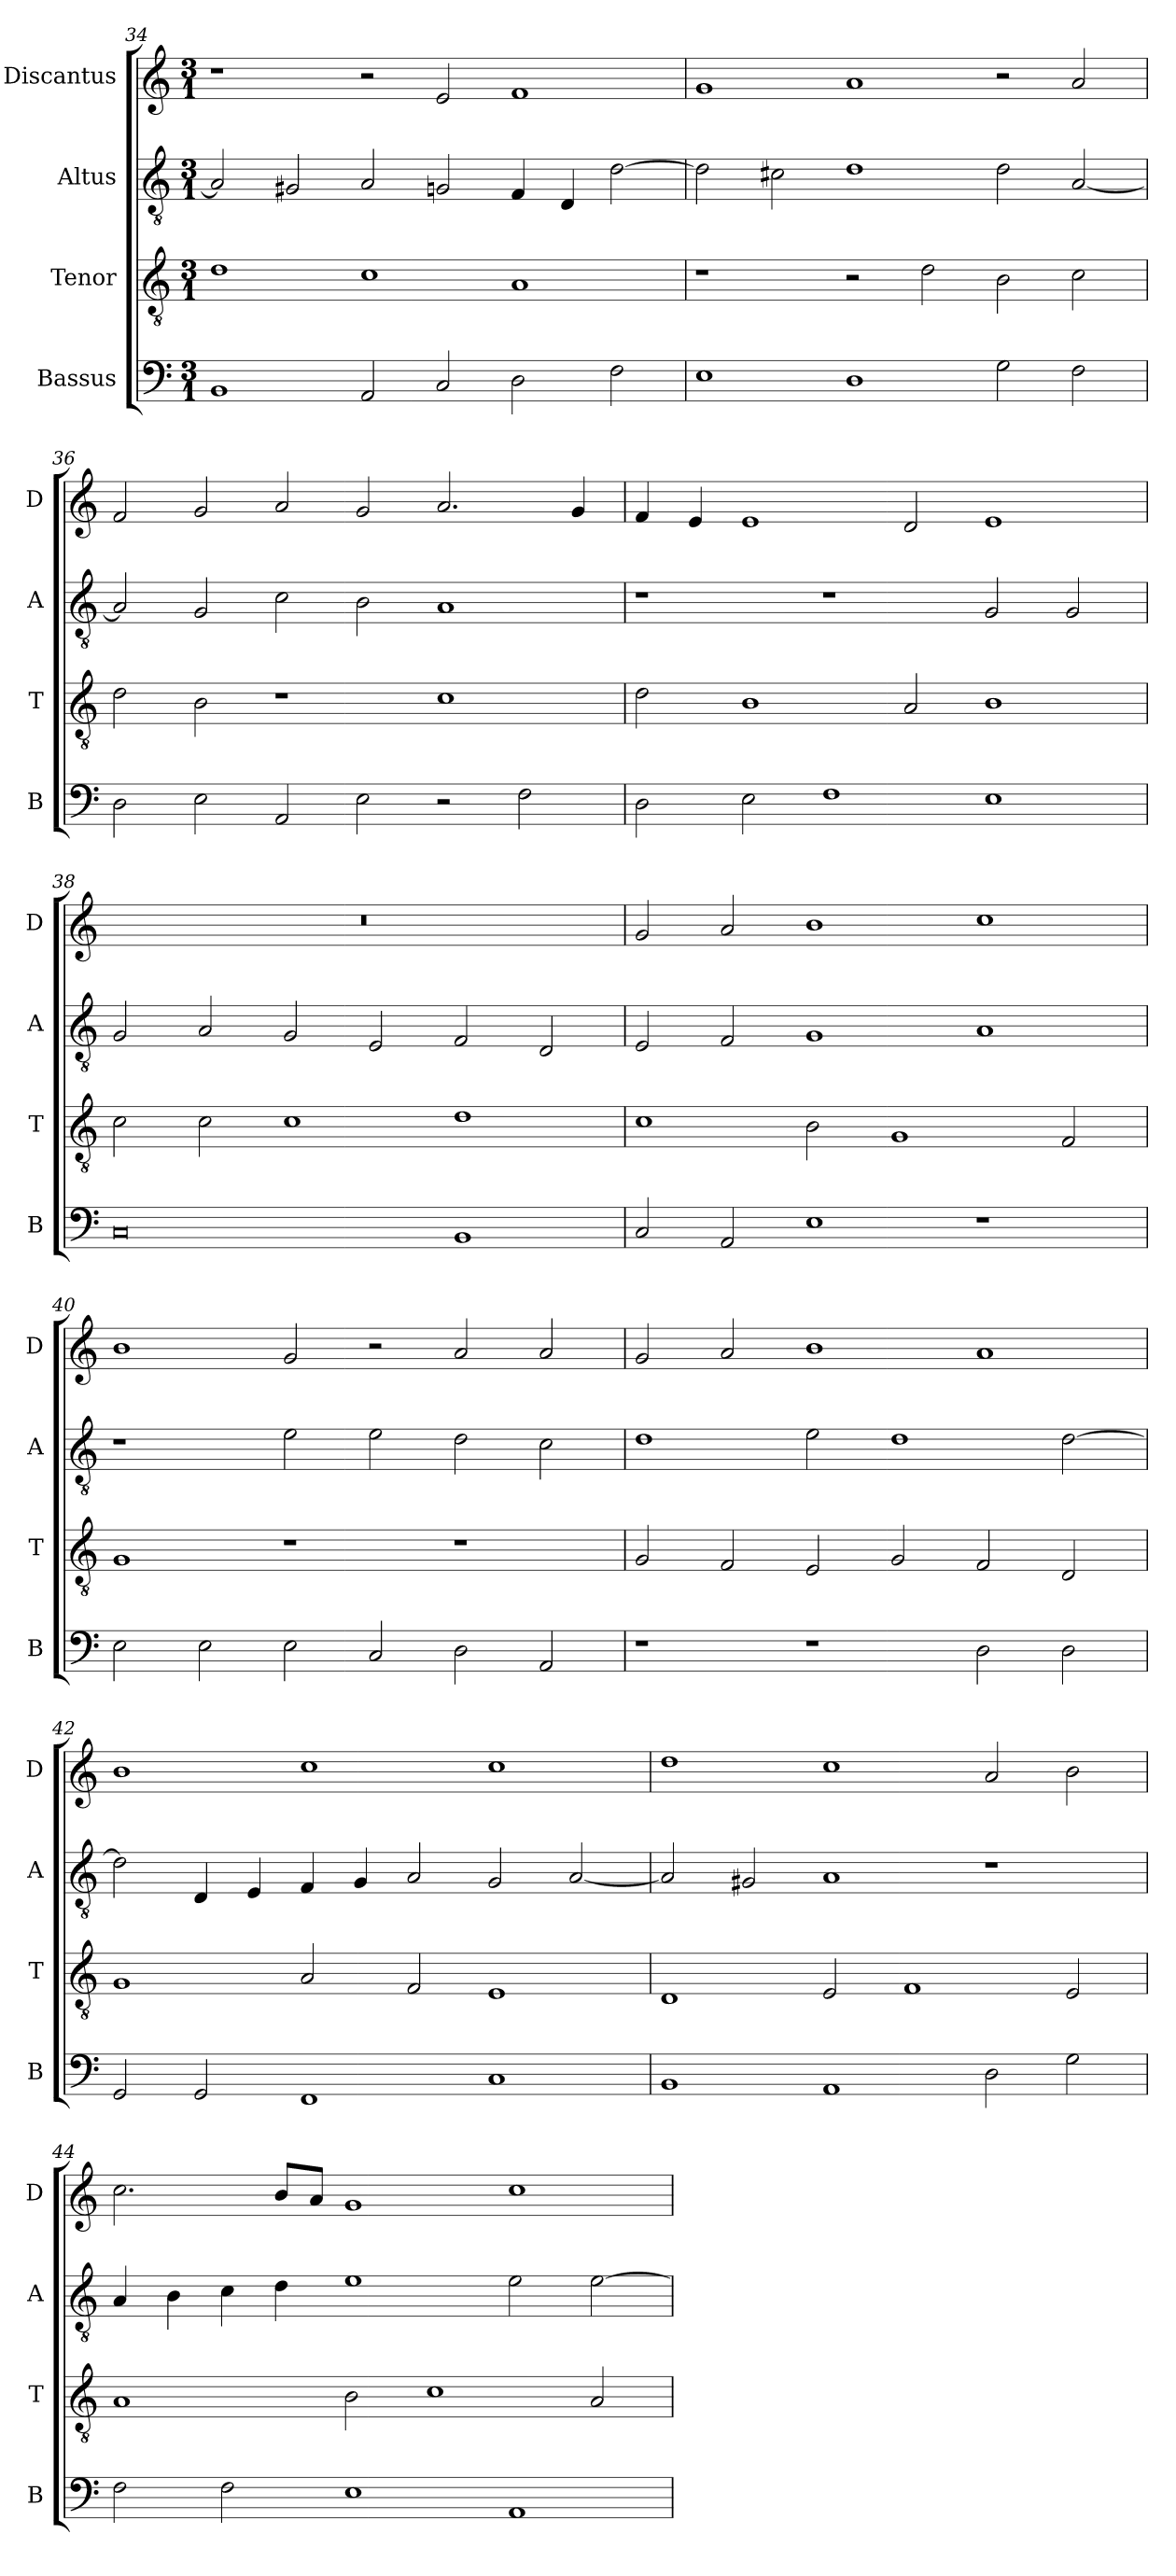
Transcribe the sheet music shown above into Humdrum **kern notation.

**kern	**kern	**kern	**kern
*part4	*part3	*part2	*part1
*staff4	*staff3	*staff2	*staff1
*I"Bassus	*I"Tenor	*I"Altus	*I"Discantus
*I'B	*I'T	*I'A	*I'D
*clefF4	*clefGv2	*clefGv2	*clefG2
*k[]	*k[]	*k[]	*k[]
*M3/1	*M3/1	*M3/1	*M3/1
=34	=34	=34	=34
1BB	1d	2A/]	1r
.	.	2G#X/	.
2AA/	1c	2A/	2r
2C/	.	2Gn/	2e/
2D\	1A	4F/	1f
.	.	4D/	.
2F\	.	[2d\	.
=35	=35	=35	=35
1E	1r	2d\]	1g
.	.	2c#X\	.
1D	2r	1d	1a
.	2d\	.	.
2G\	2B\	2d\	2r
2F\	2c\	[2A/	2a/
=36	=36	=36	=36
2D\	2d\	2A/]	2f/
2E\	2B\	2G/	2g/
2AA/	1r	2c\	2a/
2E\	.	2B\	2g/
2r	1c	1A	2.a/
2F\	.	.	.
.	.	.	4g/
=37	=37	=37	=37
2D\	2d\	1r	4f/
.	.	.	4e/
2E\	1B	.	1e
1F	.	1r	.
.	2A/	.	2d/
1E	1B	2G/	1e
.	.	2G/	.
=38	=38	=38	=38
0C	2c\	2G/	0.r
.	2c\	2A/	.
.	1c	2G/	.
.	.	2E/	.
1BB	1d	2F/	.
.	.	2D/	.
=39	=39	=39	=39
2C/	1c	2E/	2g/
2AA/	.	2F/	2a/
1E	2B\	1G	1b
.	1G	.	.
1r	.	1A	1cc
.	2F/	.	.
=40	=40	=40	=40
2E\	1G	1r	1b
2E\	.	.	.
2E\	1r	2e\	2g/
2C/	.	2e\	2r
2D\	1r	2d\	2a/
2AA/	.	2c\	2a/
=41	=41	=41	=41
1r	2G/	1d	2g/
.	2F/	.	2a/
1r	2E/	2e\	1b
.	2G/	1d	.
2D\	2F/	.	1a
2D\	2D/	[2d\	.
=42	=42	=42	=42
2GG/	1G	2d\]	1b
2GG/	.	4D/	.
.	.	4E/	.
1FF	2A/	4F/	1cc
.	.	4G/	.
.	2F/	2A/	.
1C	1E	2G/	1cc
.	.	[2A/	.
=43	=43	=43	=43
1BB	1D	2A/]	1dd
.	.	2G#X/	.
1AA	2E/	1A	1cc
.	1F	.	.
2D\	.	1r	2a/
2G\	2E/	.	2b\
=44	=44	=44	=44
2F\	1A	4A/	2.cc\
.	.	4B\	.
2F\	.	4c\	.
.	.	4d\	8b/L
.	.	.	8a/J
1E	2B\	1e	1g
.	1c	.	.
1AA	.	2e\	1cc
.	2A/	[2e\	.
=	=	=	=
*-	*-	*-	*-
